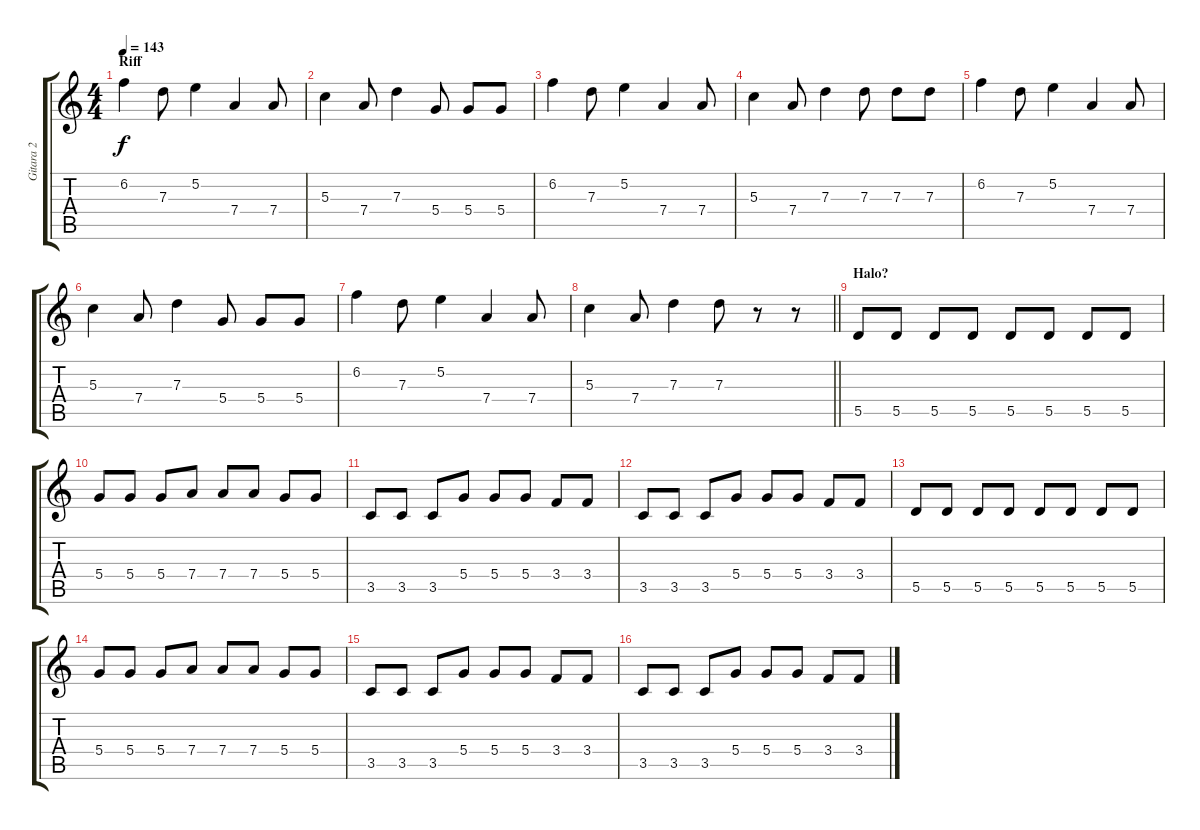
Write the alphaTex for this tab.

\track ("Gitara 2" "Gitara 2") {instrument electricguitarclean}
\staff {score tabs}
\tuning (E4 B3 G3 D3 A2 E2) {hide}
\ts (4 4)
\section ("" "Riff")
\tempo 143
\clef g2
\ks c
6.2.4{dy f} 7.3.8 5.2.4 7.4.4 7.4.8 |
5.3.4 7.4.8 7.3.4 5.4.8 5.4.8 5.4.8 |
6.2.4 7.3.8 5.2.4 7.4.4 7.4.8 |
5.3.4 7.4.8 7.3.4 7.3.8 7.3.8 7.3.8 |
6.2.4 7.3.8 5.2.4 7.4.4 7.4.8 |
5.3.4 7.4.8 7.3.4 5.4.8 5.4.8 5.4.8 |
6.2.4 7.3.8 5.2.4 7.4.4 7.4.8 |
\barLineRight lightlight
5.3.4 7.4.8 7.3.4 7.3.8 r.8 r.8{instrument electricguitarclean} |
\section ("" "Halo?")
5.5.8 5.5.8 5.5.8 5.5.8 5.5.8 5.5.8 5.5.8 5.5.8 |
5.4.8 5.4.8 5.4.8 7.4.8 7.4.8 7.4.8 5.4.8 5.4.8 |
3.5.8 3.5.8 3.5.8 5.4.8 5.4.8 5.4.8 3.4.8 3.4.8 |
3.5.8 3.5.8 3.5.8 5.4.8 5.4.8 5.4.8 3.4.8 3.4.8 |
5.5.8 5.5.8 5.5.8 5.5.8 5.5.8 5.5.8 5.5.8 5.5.8 |
5.4.8 5.4.8 5.4.8 7.4.8 7.4.8 7.4.8 5.4.8 5.4.8 |
3.5.8 3.5.8 3.5.8 5.4.8 5.4.8 5.4.8 3.4.8 3.4.8 |
3.5.8 3.5.8 3.5.8 5.4.8 5.4.8 5.4.8 3.4.8 3.4.8
